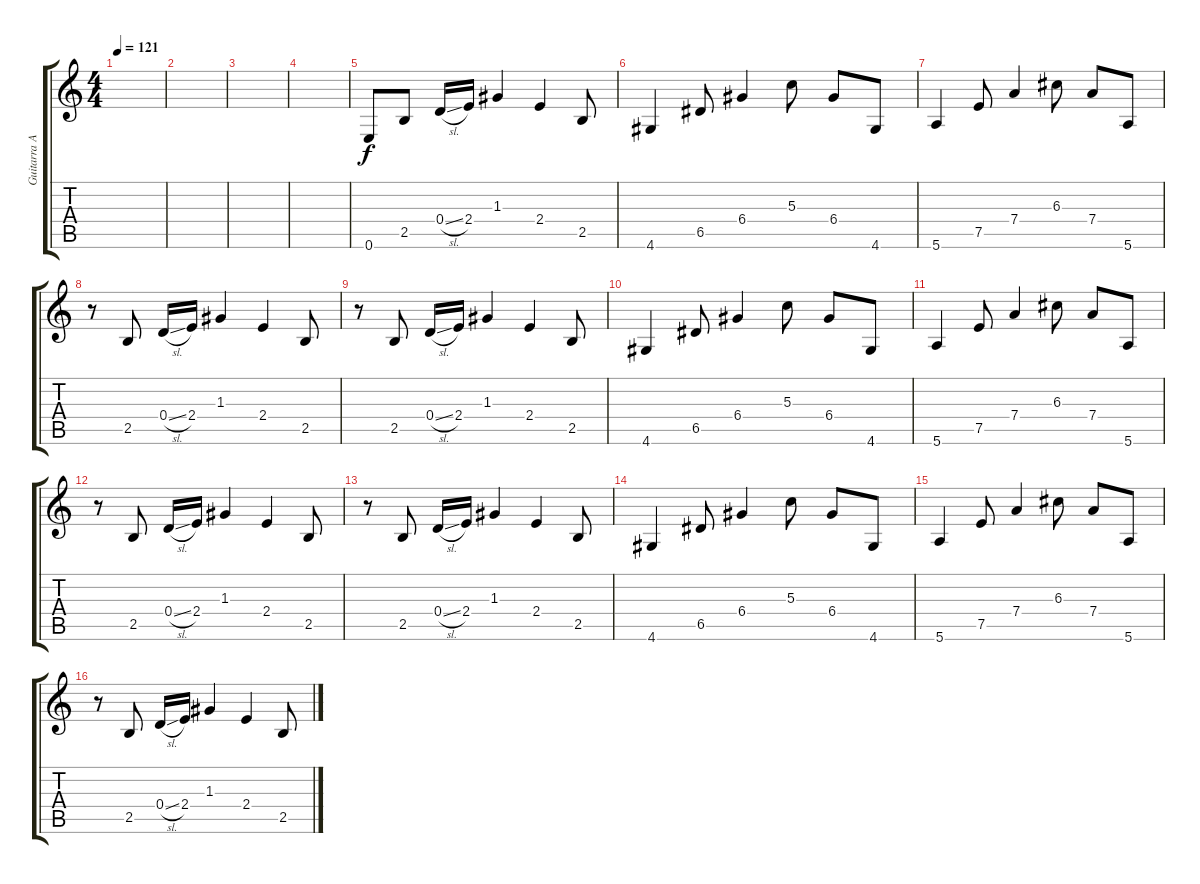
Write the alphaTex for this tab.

\track ("Guitarra Acustica 2" "Guitarra A") {instrument acousticguitarnylon}
\staff {score tabs}
\tuning (E4 B3 G3 D3 A2 E2) {hide}
\ts (4 4)
\tempo 121
\clef g2
\ks c
|
|
|
|
0.6.8 2.5.8 0.4{sl}.16 2.4.16 1.3.4 2.4.4 2.5.8 |
4.6.4 6.5.8 6.4.4 5.3.8 6.4.8 4.6.8 |
5.6.4 7.5.8 7.4.4 6.3.8 7.4.8 5.6.8 |
r.8 2.5.8 0.4{sl}.16 2.4.16 1.3.4 2.4.4 2.5.8 |
r.8 2.5.8 0.4{sl}.16 2.4.16 1.3.4 2.4.4 2.5.8 |
4.6.4 6.5.8 6.4.4 5.3.8 6.4.8 4.6.8 |
5.6.4 7.5.8 7.4.4 6.3.8 7.4.8 5.6.8 |
r.8 2.5.8 0.4{sl}.16 2.4.16 1.3.4 2.4.4 2.5.8 |
r.8 2.5.8 0.4{sl}.16 2.4.16 1.3.4 2.4.4 2.5.8 |
4.6.4 6.5.8 6.4.4 5.3.8 6.4.8 4.6.8 |
5.6.4 7.5.8 7.4.4 6.3.8 7.4.8 5.6.8 |
r.8 2.5.8 0.4{sl}.16 2.4.16 1.3.4 2.4.4 2.5.8
